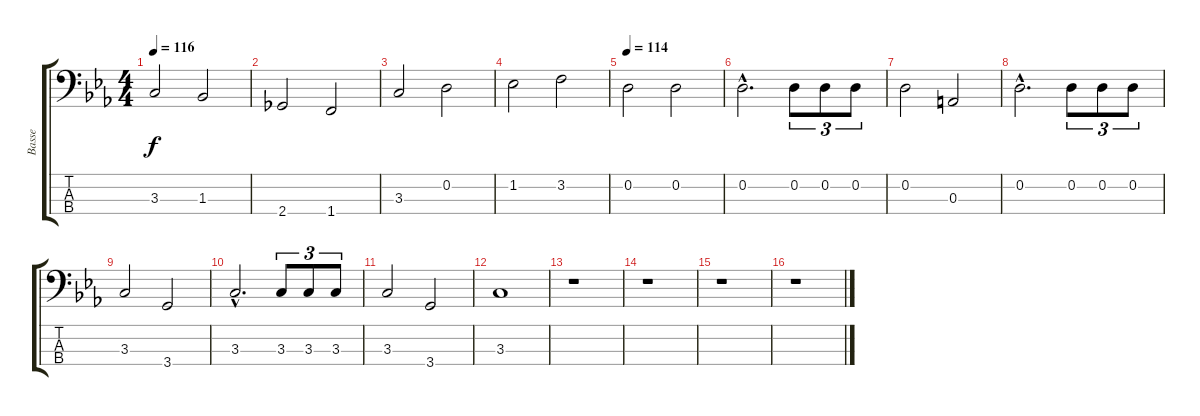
\track ("Basse" "Basse") {instrument electricbasspick}
\staff {score tabs}
\tuning (G2 D2 A1 E1) {hide}
\ts (4 4)
\tempo 116
\clef f4
\ks eb
3.3.2{dy f instrument electricbasspick} 1.3.2 |
2.4.2 1.4.2 |
3.3.2 0.2.2 |
1.2.2 3.2.2 |
\tempo 114
0.2.2 0.2.2 |
0.2{hac}.2{d} 0.2.8{tu (3 2)} 0.2.8{tu (3 2)} 0.2.8{tu (3 2)} |
0.2.2 0.3.2 |
0.2{hac}.2{d} 0.2.8{tu (3 2)} 0.2.8{tu (3 2)} 0.2.8{tu (3 2)} |
3.3.2 3.4.2 |
3.3{hac}.2{d} 3.3.8{tu (3 2)} 3.3.8{tu (3 2)} 3.3.8{tu (3 2)} |
3.3.2 3.4.2 |
3.3.1 |
r.1 |
r.1 |
r.1 |
r.1
